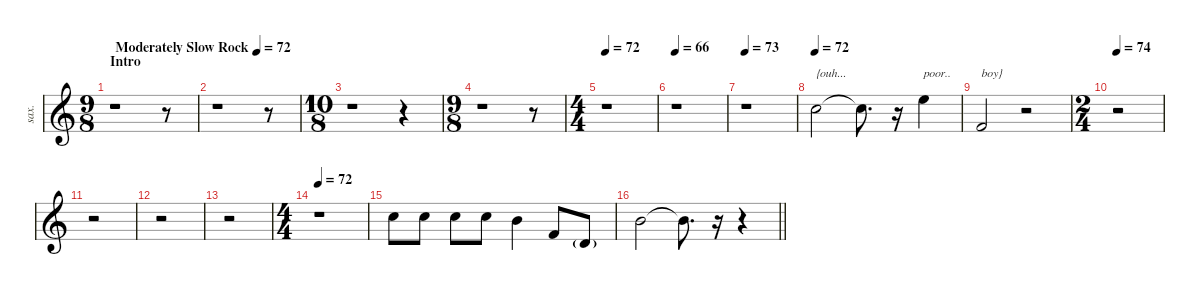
\defaultSystemsLayout 4
\hideDynamics
\bracketExtendMode nobrackets
\otherSystemsTrackNameOrientation horizontal
\track ("Vox 3" "sax.") {instrument sopranosax}
\staff {score}
\tuning (E4 B3 G3 D3 A2 E2)
\displaytranspose 2
\ts (9 8)
\beaming (8 3 3 3)
\section ("" "Intro")
\tempo (72 "Moderately Slow Rock")
\clef g2
\ks c
r.1{dy mf instrument sopranosax beam Down} r.8{beam Down} |
r.1{beam Down} r.8{beam Down} |
\ts (10 8)
\beaming (8 3 3 3 1)
r.1{beam Down} r.4{beam Down} |
\ts (9 8)
\beaming (8 3 3 3)
r.1{beam Down} r.8{beam Down} |
\ts (4 4)
\beaming (8 2 2 2 2)
\tempo 72
r.1{beam Down} |
\tempo 66
r.1{beam Down} |
\tempo 73
r.1{beam Down} |
\tempo 72
11.2.2{txt "{ouh... " beam Down} 11.2{t}.8{d beam Down} r.16{beam Down} 10.1.4{txt "poor.. " beam Down} |
8.3.2{txt "boy}" beam Up} r.2{beam Up} |
\ts (2 4)
\beaming (8 2 2)
\tempo 74
r.2{beam Down} |
r.2{beam Down} |
r.2{beam Down} |
r.2{beam Down} |
\ts (4 4)
\beaming (8 2 2 2 2)
\tempo 72
r.1{beam Down} |
11.2.8{beam Down} 11.2.8{beam Down} 11.2.8{beam Down} 11.2.8{beam Down} 10.2.4{beam Down} 8.3.8{beam Up} 10.4{g}.8{dy f beam Up} |
\barLineRight lightlight
10.2.2{dy mf beam Down} 10.2{t}.8{d beam Down} r.16{beam Down} r.4{beam Down}
